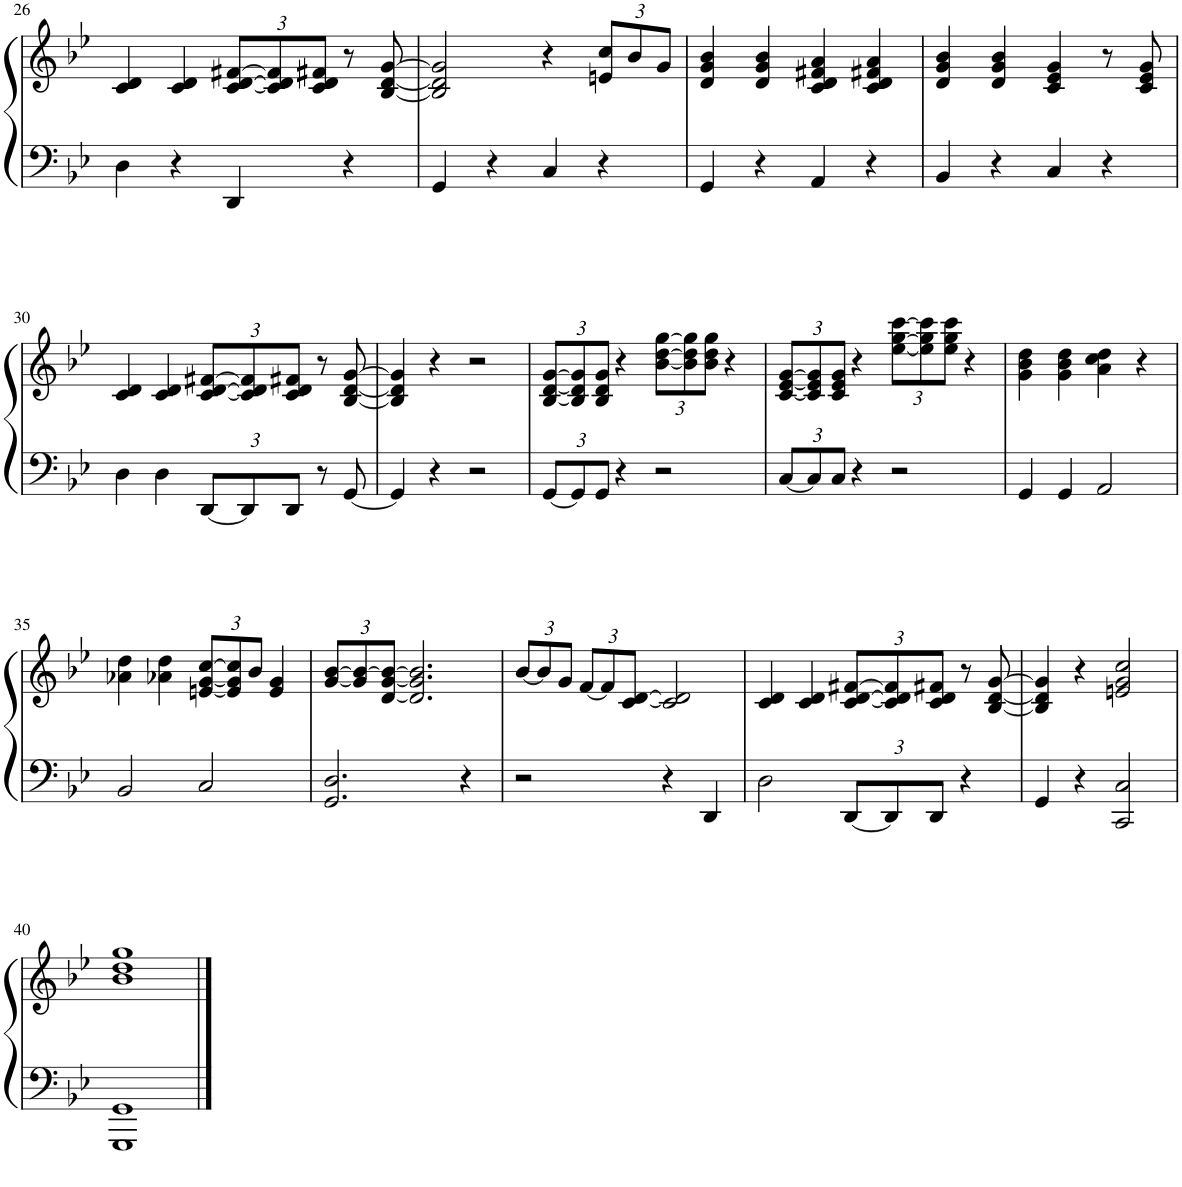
**kern	**kern
*part1	*part1
*staff2	*staff1
*I"Piano	*
*I'Pno.	*
!!LO:PB:g=z
*clefF4	*clefG2
*k[b-e-]	*k[b-e-]
*M4/4	*M4/4
=26	=26
4D\	4c/ 4d/
4r	4c/ 4d/
*	*Xbrackettup
4DD/	[12c/ [12d/ [12f#X/L
.	12c/] 12d/] 12f#/]
.	12c/ 12d/ 12f#X/J
4r	8r
.	[8B-/ [8d/ [8g/
=27	=27
4GG/	2B-/] 2d/] 2g/]
4r	.
4C/	4r
4r	12en/ 12cc/L
.	12b-/
.	12g/J
=28	=28
4GG/	4d/ 4g/ 4b-/
4r	4d/ 4g/ 4b-/
4AA/	4c/ 4d/ 4f#X/ 4a/
4r	4c/ 4d/ 4f#X/ 4a/
=29	=29
4BB-/	4d/ 4g/ 4b-/
4r	4d/ 4g/ 4b-/
4C/	4c/ 4e-/ 4g/
4r	8r
.	8c/ 8e-/ 8g/
!!LO:LB:g=z
=30	=30
4D\	4c/ 4d/
4D\	4c/ 4d/
*Xbrackettup	*
[12DD/L	[12c/ [12d/ [12f#X/L
12DD/]	12c/] 12d/] 12f#/]
12DD/J	12c/ 12d/ 12f#X/J
8r	8r
[8GG/	[8B-/ [8d/ [8g/
=31	=31
4GG/]	4B-/] 4d/] 4g/]
4r	4r
2r	2r
=32	=32
[12GG/L	[12B-/ [12d/ [12g/L
12GG/]	12B-/] 12d/] 12g/]
12GG/J	12B-/ 12d/ 12g/J
4r	4r
2r	[12b-\ [12dd\ [12gg\L
.	12b-\] 12dd\] 12gg\]
.	12b-\ 12dd\ 12gg\J
.	4r
=33	=33
[12C/L	[12c/ [12e-/ [12g/L
12C/]	12c/] 12e-/] 12g/]
12C/J	12c/ 12e-/ 12g/J
4r	4r
2r	[12ee-\ [12gg\ [12ccc\L
.	12ee-\] 12gg\] 12ccc\]
.	12ee-\ 12gg\ 12ccc\J
.	4r
=34	=34
4GG/	4g\ 4b-\ 4dd\
4GG/	4g\ 4b-\ 4dd\
2AA/	4a\ 4cc\ 4dd\
.	4r
!!LO:LB:g=z
=35	=35
2BB-/	4a-X\ 4dd\
.	4a-X\ 4dd\
2C/	[12en/ [12g/ [12cc/L
.	12e/] 12g/] 12cc/]
.	12b-/J
.	4e/ 4g/
=36	=36
2.GG/ 2.D/	[12g/ [12b-/L
.	12g/] 12b-/_
.	[12d/ [12g/ 12b-/_J
.	2.d/] 2.g/] 2.b-/]
4r	.
=37	=37
2r	[12b-/L
.	12b-/]
.	12g/J
.	[12f/L
.	12f/]
.	[12c/ [12d/J
4r	2c/] 2d/]
4DD/	.
=38	=38
2D\	4c/ 4d/
.	4c/ 4d/
[12DD/L	[12c/ [12d/ [12f#X/L
12DD/]	12c/] 12d/] 12f#/]
12DD/J	12c/ 12d/ 12f#X/J
4r	8r
.	[8B-/ [8d/ [8g/
=39	=39
4GG/	4B-/] 4d/] 4g/]
4r	4r
2CC/ 2C/	2en/ 2g/ 2cc/
!!LO:LB:g=z
=40	=40
1GGG 1GG	1b- 1dd 1gg
==	==
*-	*-
